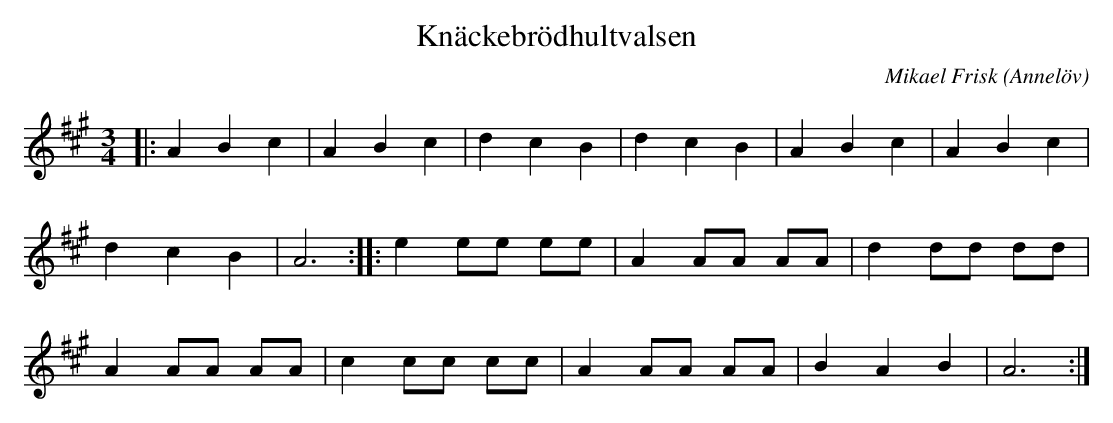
X:1
T:Knäckebrödhultvalsen
C:Mikael Frisk
O:Annelöv
M:3/4
L:1/4
K:A
|: A B c | A B c | d c B | d c B | A B c | A B c |
d c B | A3  :|[L:1/8]|: e2 ee ee | A2 AA AA | d2 dd dd |
A2 AA AA | c2 cc cc | A2 AA AA | B2 A2 B2 | A6 :|
